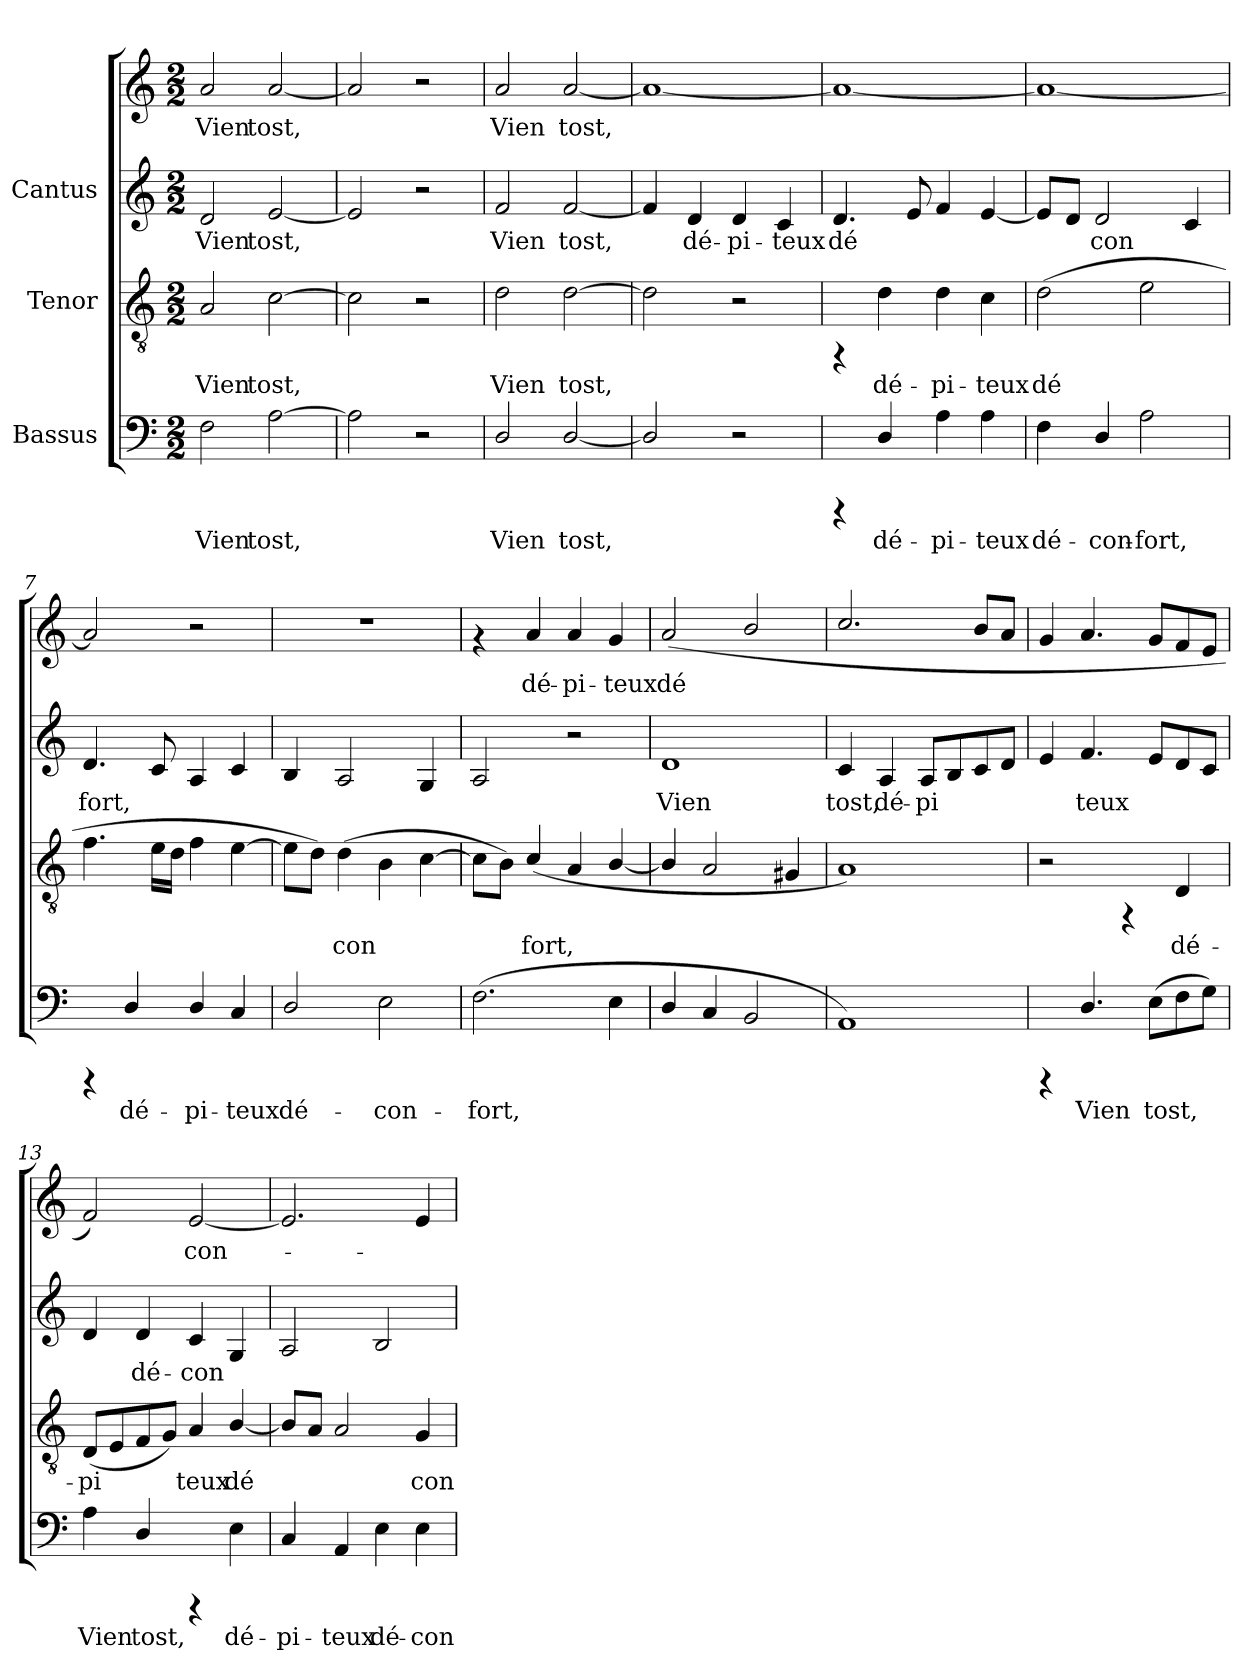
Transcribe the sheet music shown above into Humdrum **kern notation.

**kern	**text	**kern	**text	**kern	**text	**kern	**text
*part3	*part3	*part2	*part2	*part1	*part1	*part1	*part1
*staff4	*staff4	*staff3	*staff3	*staff2	*staff2	*staff1	*staff1
*I"Bassus	*	*I"Tenor	*	*I"Cantus	*	*	*
!!LO:PB:g=z
*stria5	*	*stria5	*	*stria5	*	*stria5	*
*clefF4	*	*clefGv2	*	*clefG2	*	*clefG2	*
*M2/2	*	*M2/2	*	*M2/2	*	*M2/2	*
*MM132	*	*MM132	*	*MM132	*	*MM132	*
=1	=1	=1	=1	=1	=1	=1	=1
!	!LO:LY:b:cj	!	!LO:LY:b:cj	!	!LO:LY:b:cj	!	!LO:LY:b:cj
2F\	Vien	2A/	Vien	2d/	Vien	2a/	Vien
!	!LO:LY:b:cj	!	!LO:LY:b:cj	!	!LO:LY:b:cj	!	!LO:LY:b:cj
[>2A\	tost,	[>2c\	tost,	[<2e/	tost,	[<2a/	tost,
=2	=2	=2	=2	=2	=2	=2	=2
2A\]	.	2c\]	.	2e/]	.	2a/]	.
2r	.	2r	.	2r	.	2r	.
=3	=3	=3	=3	=3	=3	=3	=3
!	!LO:LY:b:cj	!	!LO:LY:b:cj	!	!LO:LY:b:cj	!	!LO:LY:b:cj
2D/	Vien	2d\	Vien	2f/	Vien	2a/	Vien
!	!LO:LY:b:cj	!	!LO:LY:b:cj	!	!LO:LY:b:cj	!	!LO:LY:b:cj
[<2D/	tost,	[>2d\	tost,	[<2f/	tost,	[<2a/	tost,
=4	=4	=4	=4	=4	=4	=4	=4
!	!	!	!	!	!LO:LY:b:cj	!	!
2D/]	.	2d\]	.	4f/]	.	1a_<	.
!	!	!	!	!	!LO:LY:b:cj	!	!
.	.	.	.	4d/	dé-	.	.
!	!	!	!	!	!LO:LY:b:cj	!	!
2r	.	2r	.	4d/	-pi-	.	.
!	!	!	!	!	!LO:LY:b:cj	!	!
.	.	.	.	4c/	-teux	.	.
=5	=5	=5	=5	=5	=5	=5	=5
!	!	!	!	!	!LO:LY:b:cj	!	!
4rCCC	.	4rFF	.	4.d/	dé-	1a_<	.
!	!LO:LY:b:cj	!	!LO:LY:b:cj	!	!	!	!
4D/	dé-	4d\	dé-	.	.	.	.
!	!	!	!	!	!LO:LY:b:cj	!	!
.	.	.	.	8e/	--	.	.
!	!LO:LY:b:cj	!	!LO:LY:b:cj	!	!LO:LY:b:cj	!	!
4A\	-pi-	4d\	-pi-	4f/	--	.	.
!	!LO:LY:b:cj	!	!LO:LY:b:cj	!	!LO:LY:b:cj	!	!
4A\	-teux	4c\	-teux	[<4e/	--	.	.
=6	=6	=6	=6	=6	=6	=6	=6
!	!LO:LY:b:cj	!	!LO:LY:b:cj	!	!LO:LY:b:cj	!	!
4F\	dé-	(>2d\	dé-	8e/L]	-	1a_<	.
!	!	!	!	!	!LO:LY:b:cj	!	!
.	.	.	.	8d/J	.	.	.
!	!LO:LY:b:cj	!	!	!	!LO:LY:b:cj	!	!
4D/	-con-	.	.	2d/	con-	.	.
!	!LO:LY:b:cj	!	!LO:LY:b:cj	!	!	!	!
2A\	-fort,	2e\	--	.	.	.	.
!	!	!	!	!	!LO:LY:b:cj	!	!
.	.	.	.	4c/	--	.	.
!!LO:LB:g=z
=7	=7	=7	=7	=7	=7	=7	=7
!	!	!	!	!	!LO:LY:b:cj	!	!
4rCCC	.	4.f\	.	4.d/	-fort,	2a/]	.
!	!LO:LY:b:cj	!	!	!	!	!	!
4D/	dé-	.	.	.	.	.	.
!	!	!	!	!	!LO:LY:b:cj	!	!
.	.	16e\L	.	8c/	.	.	.
.	.	16d\J	.	.	.	.	.
!	!LO:LY:b:cj	!	!	!	!LO:LY:b:cj	!	!
4D/	-pi-	4f\	.	4A/	.	2r	.
!	!LO:LY:b:cj	!	!	!	!LO:LY:b:cj	!	!
4C/	-teux	[>4e\	.	4c/	.	.	.
=8	=8	=8	=8	=8	=8	=8	=8
!	!LO:LY:b:cj	!	!LO:LY:b:cj	!	!	!	!
2D/	dé-	8e\L]	-	4B/	.	1r	.
!	!	!	!LO:LY:b:cj	!	!	!	!
.	.	8d\J)	.	.	.	.	.
!	!	!	!LO:LY:b:cj	!	!	!	!
.	.	(>4d\	con-	2A/	.	.	.
!	!LO:LY:b:cj	!	!LO:LY:b:cj	!	!	!	!
2E\	-con-	4B\	--	.	.	.	.
!	!	!	!LO:LY:b:cj	!	!	!	!
.	.	[>4c\	--	4G/	.	.	.
=9	=9	=9	=9	=9	=9	=9	=9
!	!LO:LY:b:cj	!	!LO:LY:b:cj	!	!	!	!
(>2.F\	-fort,	8c\L]	-	2A/	.	4rf	.
!	!	!	!LO:LY:b:cj	!	!	!	!
.	.	8B\J)	.	.	.	.	.
!	!	!	!LO:LY:b:cj	!	!	!	!LO:LY:b:cj
.	.	(<4c/	fort,	.	.	4a/	dé-
!	!	!	!LO:LY:b:cj	!	!	!	!LO:LY:b:cj
.	.	4A/	.	2r	.	4a/	-pi-
!	!LO:LY:b:cj	!	!LO:LY:b:cj	!	!	!	!LO:LY:b:cj
4E\	.	[<4B/	.	.	.	4g/	-teux
=10	=10	=10	=10	=10	=10	=10	=10
!	!	!	!	!	!LO:LY:b:cj	!	!LO:LY:b:cj
4D/	.	4B/]	.	1d	-Vien	(<2a/	dé-
4C/	.	2A/	.	.	.	.	.
!	!	!	!	!	!	!	!LO:LY:b:cj
2BB/	.	.	.	.	.	2b/	--
.	.	4G#X/	.	.	.	.	.
=11	=11	=11	=11	=11	=11	=11	=11
!	!	!	!	!	!LO:LY:b:cj	!	!
1AA)	.	1A)	.	4c/	tost,	2.cc/	.
!	!	!	!	!	!LO:LY:b:cj	!	!
.	.	.	.	4A/	dé-	.	.
!	!	!	!	!	!LO:LY:b:cj	!	!
.	.	.	.	8A/L	-pi-	.	.
!	!	!	!	!	!LO:LY:b:cj	!	!
.	.	.	.	8B/	--	.	.
!	!	!	!	!	!LO:LY:b:cj	!	!
.	.	.	.	8c/	--	8b/L	.
!	!	!	!	!	!LO:LY:b:cj	!	!
.	.	.	.	8d/J	--	8a/J	.
!!LO:LB:g=z
=12	=12	=12	=12	=12	=12	=12	=12
!	!	!	!	!	!LO:LY:b:cj	!	!
4rCCC	.	2r	.	4e/	-	4g/	.
!	!LO:LY:b:cj	!	!	!	!LO:LY:b:cj	!	!
4.D/	Vien	.	.	4.f/	teux	4.a/	.
.	.	4rFF	.	.	.	.	.
!	!LO:LY:b:cj	!	!	!	!LO:LY:b:cj	!	!
(>8E\L	tost,	.	.	8e/L	.	8g/L	.
!	!LO:LY:b:cj	!	!LO:LY:b:cj	!	!LO:LY:b:cj	!	!
8F\	.	4D/	dé-	8d/	.	8f/	.
!	!LO:LY:b:cj	!	!	!	!LO:LY:b:cj	!	!
8G\J)	.	.	.	8c/J	.	8e/J	.
=13	=13	=13	=13	=13	=13	=13	=13
!	!LO:LY:b:cj	!	!LO:LY:b:cj	!	!LO:LY:b:cj	!	!LO:LY:b:cj
4A\	Vien	(<8D/L	-pi-	4d/	-	2f/)	.
!	!	!	!LO:LY:b:cj	!	!	!	!
.	.	8E/	-	.	.	.	.
!	!LO:LY:b:cj	!	!LO:LY:b:cj	!	!LO:LY:b:cj	!	!
4D/	tost,	8F/	.	4d/	dé-	.	.
!	!	!	!LO:LY:b:cj	!	!	!	!
.	.	8G/J)	.	.	.	.	.
!	!	!	!LO:LY:b:cj	!	!LO:LY:b:cj	!	!LO:LY:b:cj
4rCCC	.	4A/	teux	4c/	-con-	[<2e/	con-
!	!LO:LY:b:cj	!	!LO:LY:b:cj	!	!LO:LY:b:cj	!	!
4E\	dé-	[<4B/	dé-	4G/	--	.	.
=14	=14	=14	=14	=14	=14	=14	=14
!	!LO:LY:b:cj	!	!LO:LY:b:cj	!	!	!	!
4C/	-pi-	8B/L]	-	2A/	.	2.e/]	.
!	!	!	!LO:LY:b:cj	!	!	!	!
.	.	8A/J	.	.	.	.	.
!	!LO:LY:b:cj	!	!LO:LY:b:cj	!	!	!	!
4AA/	-teux	2A/	.	.	.	.	.
!	!LO:LY:b:cj	!	!	!	!	!	!
4E\	dé-	.	.	2B/	.	.	.
!	!LO:LY:b:cj	!	!LO:LY:b:cj	!	!	!	!
4E\	-con-	4G/	con-	.	.	4e/	.
=	=	=	=	=	=	=	=
*-	*-	*-	*-	*-	*-	*-	*-
